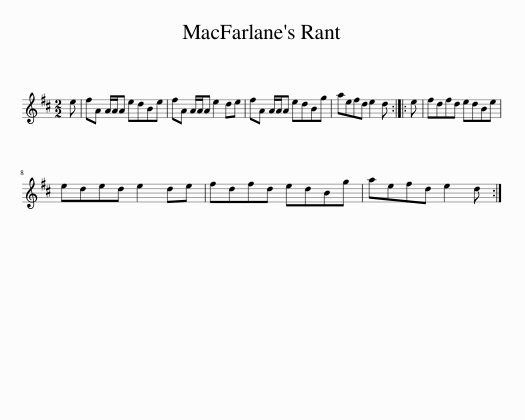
X:1
L:1/8
M:2/2
I:linebreak $
K:D
V:1 treble
V:1
 e | fA A/A/A edBe | fA A/A/A e2 de | fA A/A/A edBg | aefd e2 d :: %5
 e | fdfd edBe |$ eded e2 de | fdfd edBg | aefd e2 d :| %10
